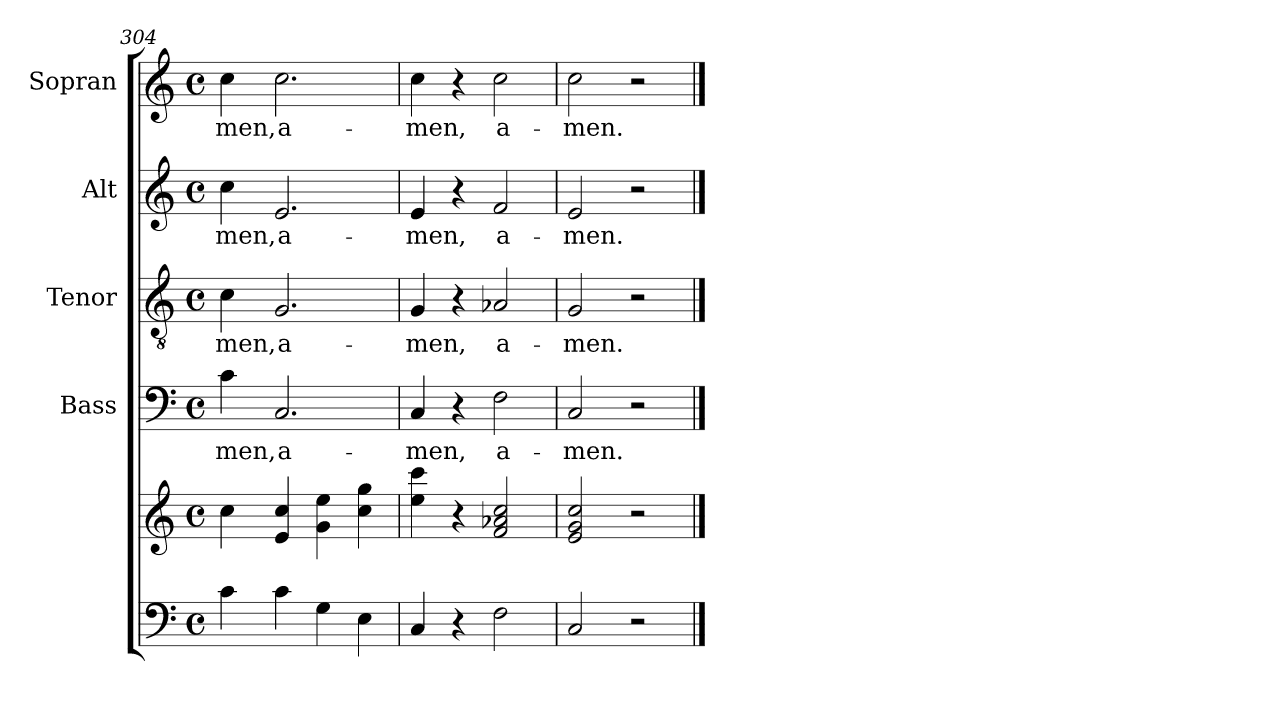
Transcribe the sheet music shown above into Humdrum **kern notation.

**kern	**kern	**kern	**text	**kern	**text	**kern	**text	**kern	**text
*part5	*part5	*part4	*part4	*part3	*part3	*part2	*part2	*part1	*part1
*staff6	*staff5	*staff4	*staff4	*staff3	*staff3	*staff2	*staff2	*staff1	*staff1
*	*	*I"Bass	*	*I"Tenor	*	*I"Alt	*	*I"Sopran	*
*	*	*I'B.	*	*I'T.	*	*I'A.	*	*I'S.	*
*clefF4	*clefG2	*clefF4	*	*clefGv2	*	*clefG2	*	*clefG2	*
*k[]	*k[]	*k[]	*	*k[]	*	*k[]	*	*k[]	*
*C:	*C:	*C:	*	*C:	*	*C:	*	*C:	*
*M4/4	*M4/4	*M4/4	*	*M4/4	*	*M4/4	*	*M4/4	*
*met(c)	*met(c)	*met(c)	*	*met(c)	*	*met(c)	*	*met(c)	*
=304	=304	=304	=304	=304	=304	=304	=304	=304	=304
!	!	!	!LO:LY:b	!	!LO:LY:b	!	!LO:LY:b	!	!LO:LY:b
4c\	4cc\	4c\	-men,	4c\	-men,	4cc\	-men,	4cc\	-men,
!	!	!	!LO:LY:b	!	!LO:LY:b	!	!LO:LY:b	!	!LO:LY:b
4c\	4e/ 4cc/	2.C/	a-	2.G/	a-	2.e/	a-	2.cc\	a-
4G\	4g\ 4ee\	.	.	.	.	.	.	.	.
4E\	4cc\ 4gg\	.	.	.	.	.	.	.	.
=305	=305	=305	=305	=305	=305	=305	=305	=305	=305
!	!	!	!LO:LY:b	!	!LO:LY:b	!	!LO:LY:b	!	!LO:LY:b
4C/	4ee\ 4ccc\	4C/	-men,	4G/	-men,	4e/	-men,	4cc\	-men,
4r	4r	4r	.	4r	.	4r	.	4r	.
!	!	!	!LO:LY:b	!	!LO:LY:b	!	!LO:LY:b	!	!LO:LY:b
2F\	2f/ 2a-X/ 2cc/	2F\	a-	2A-X/	a-	2f/	a-	2cc\	a-
=306	=306	=306	=306	=306	=306	=306	=306	=306	=306
!	!	!	!LO:LY:b	!	!LO:LY:b	!	!LO:LY:b	!	!LO:LY:b
2C/	2e/ 2g/ 2cc/	2C/	-men.	2G/	-men.	2e/	-men.	2cc\	-men.
2r	2r	2r	.	2r	.	2r	.	2r	.
==	==	==	==	==	==	==	==	==	==
*-	*-	*-	*-	*-	*-	*-	*-	*-	*-
